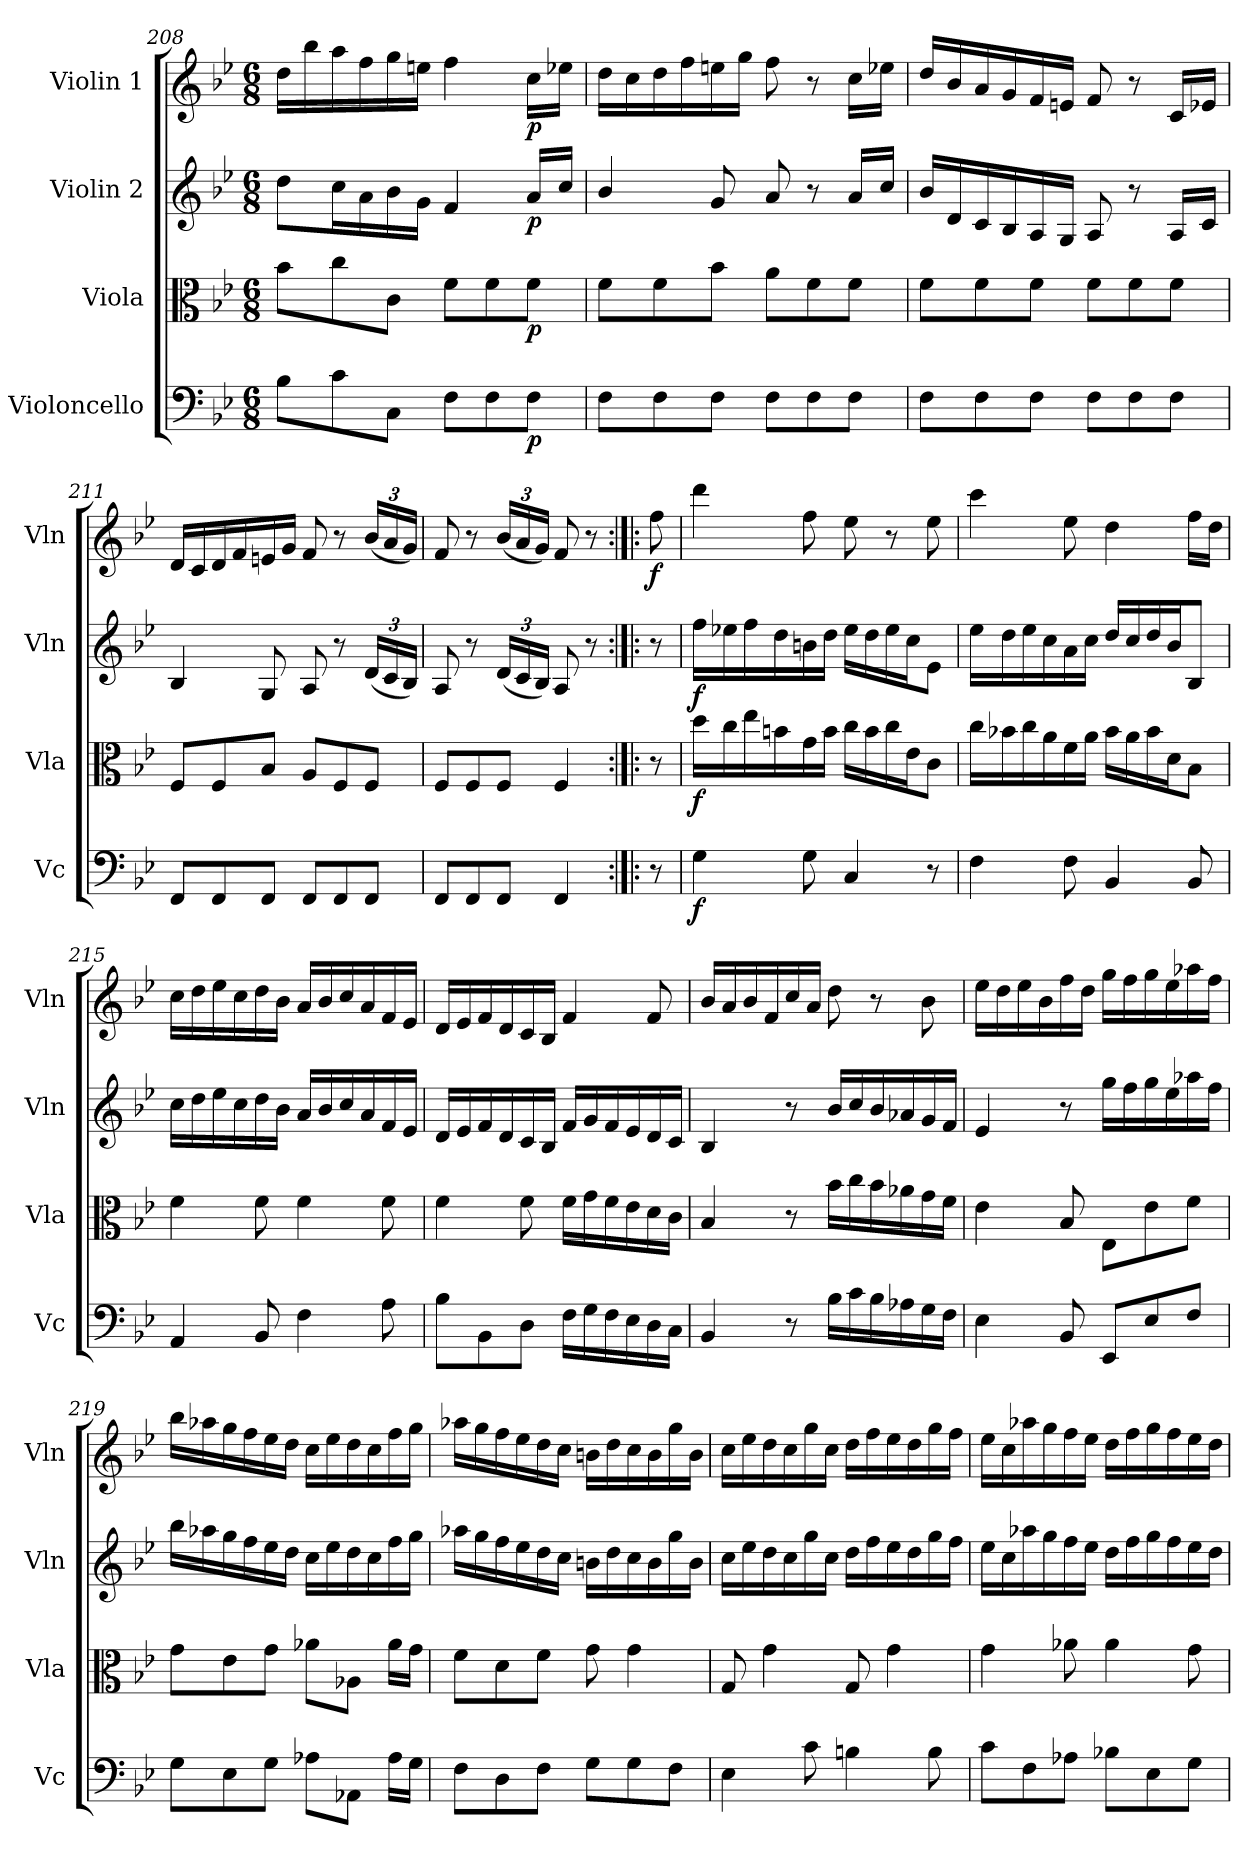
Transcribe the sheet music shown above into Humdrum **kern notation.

**kern	**dynam	**kern	**dynam	**kern	**dynam	**kern	**dynam
*part4	*part4	*part3	*part3	*part2	*part2	*part1	*part1
*staff4	*staff4	*staff3	*staff3	*staff2	*staff2	*staff1	*staff1
*I"Violoncello	*	*I"Viola	*	*I"Violin 2	*	*I"Violin 1	*
*I'Vc	*	*I'Vla	*	*I'Vln	*	*I'Vln	*
*clefF4	*	*clefC3	*	*clefG2	*	*clefG2	*
*k[b-e-]	*	*k[b-e-]	*	*k[b-e-]	*	*k[b-e-]	*
*M6/8	*	*M6/8	*	*M6/8	*	*M6/8	*
=208	=208	=208	=208	=208	=208	=208	=208
8B-\L	.	8b-\L	.	8dd\L	.	16dd\LL	.
.	.	.	.	.	.	16bb-\	.
8c\	.	8cc\	.	16cc\L	.	16aa\	.
.	.	.	.	16a\	.	16ff\	.
8C\J	.	8c\J	.	16b-\	.	16gg\	.
.	.	.	.	16g\JJ	.	16een\JJ	.
8F\L	.	8f\L	.	4f/	.	4ff\	.
8F\	.	8f\	.	.	.	.	.
!	!LO:DY:b	!	!LO:DY:b	!	!LO:DY:b	!	!LO:DY:b
8F\J	p	8f\J	p	16a/LL	p	16cc\LL	p
.	.	.	.	16cc/JJ	.	16ee-X\JJ	.
!!LO:LB:g=z
=209	=209	=209	=209	=209	=209	=209	=209
8F\L	.	8f\L	.	4b-/	.	16dd\LL	.
.	.	.	.	.	.	16cc\	.
8F\	.	8f\	.	.	.	16dd\	.
.	.	.	.	.	.	16ff\	.
8F\J	.	8b-\J	.	8g/	.	16een\	.
.	.	.	.	.	.	16gg\JJ	.
8F\L	.	8a\L	.	8a/	.	8ff\	.
8F\	.	8f\	.	8r	.	8r	.
8F\J	.	8f\J	.	16a/LL	.	16cc\LL	.
.	.	.	.	16cc/JJ	.	16ee-X\JJ	.
=210	=210	=210	=210	=210	=210	=210	=210
8F\L	.	8f\L	.	16b-/LL	.	16dd/LL	.
.	.	.	.	16d/	.	16b-/	.
8F\	.	8f\	.	16c/	.	16a/	.
.	.	.	.	16B-/	.	16g/	.
8F\J	.	8f\J	.	16A/	.	16f/	.
.	.	.	.	16G/JJ	.	16en/JJ	.
8F\L	.	8f\L	.	8A/	.	8f/	.
8F\	.	8f\	.	8r	.	8r	.
8F\J	.	8f\J	.	16A/LL	.	16c/LL	.
.	.	.	.	16c/JJ	.	16e-X/JJ	.
=211	=211	=211	=211	=211	=211	=211	=211
8FF/L	.	8F/L	.	4B-/	.	16d/LL	.
.	.	.	.	.	.	16c/	.
8FF/	.	8F/	.	.	.	16d/	.
.	.	.	.	.	.	16f/	.
8FF/J	.	8B-/J	.	8G/	.	16en/	.
.	.	.	.	.	.	16g/JJ	.
8FF/L	.	8A/L	.	8A/	.	8f/	.
8FF/	.	8F/	.	8r	.	8r	.
*	*	*	*	*Xbrackettup	*	*Xbrackettup	*
8FF/J	.	8F/J	.	(<24d/LL	.	(<24b-/LL	.
.	.	.	.	24c/	.	24a/	.
.	.	.	.	24B-/JJ)	.	24g/JJ)	.
=212	=212	=212	=212	=212	=212	=212	=212
8FF/L	.	8F/L	.	8A/	.	8f/	.
8FF/	.	8F/	.	8r	.	8r	.
8FF/J	.	8F/J	.	(<24d/LL	.	(<24b-/LL	.
.	.	.	.	24c/	.	24a/	.
.	.	.	.	24B-/JJ)	.	24g/JJ)	.
4FF/	.	4F/	.	8A/	.	8f/	.
.	.	.	.	8r	.	8r	.
!!LO:LB:g=z
=212X2:|!|:	=212X2:|!|:	=212X2:|!|:	=212X2:|!|:	=212X2:|!|:	=212X2:|!|:	=212X2:|!|:	=212X2:|!|:
!	!	!	!	!	!	!	!LO:DY:b
8r	.	8r	.	8r	.	8ff\	f
=213	=213	=213	=213	=213	=213	=213	=213
!	!LO:DY:b	!	!LO:DY:b	!	!LO:DY:b	!	!
4G\	f	16dd\LL	f	16ff\LL	f	4ddd\	.
.	.	16cc\	.	16ee-X\	.	.	.
.	.	16ee-\	.	16ff\	.	.	.
.	.	16bn\	.	16dd\	.	.	.
8G\	.	16g\	.	16bn\	.	8ff\	.
.	.	16b\JJ	.	16dd\JJ	.	.	.
4C/	.	16cc\LL	.	16ee-\LL	.	8ee-\	.
.	.	16b\	.	16dd\	.	.	.
.	.	16cc\	.	16ee-\	.	8r	.
.	.	16e-\J	.	16cc\J	.	.	.
8r	.	8c\J	.	8e-\J	.	8ee-\	.
=214	=214	=214	=214	=214	=214	=214	=214
4F\	.	16cc\LL	.	16ee-\LL	.	4ccc\	.
.	.	16b-X\	.	16dd\	.	.	.
.	.	16cc\	.	16ee-\	.	.	.
.	.	16a\	.	16cc\	.	.	.
8F\	.	16f\	.	16a\	.	8ee-\	.
.	.	16a\JJ	.	16cc\JJ	.	.	.
4BB-/	.	16b-\LL	.	16dd/LL	.	4dd\	.
.	.	16a\	.	16cc/	.	.	.
.	.	16b-\	.	16dd/	.	.	.
.	.	16d\J	.	16b-/J	.	.	.
8BB-/	.	8B-\J	.	8B-/J	.	16ff\LL	.
.	.	.	.	.	.	16dd\JJ	.
=215	=215	=215	=215	=215	=215	=215	=215
4AA/	.	4f\	.	16cc\LL	.	16cc\LL	.
.	.	.	.	16dd\	.	16dd\	.
.	.	.	.	16ee-\	.	16ee-\	.
.	.	.	.	16cc\	.	16cc\	.
8BB-/	.	8f\	.	16dd\	.	16dd\	.
.	.	.	.	16b-\JJ	.	16b-\JJ	.
4F\	.	4f\	.	16a/LL	.	16a/LL	.
.	.	.	.	16b-/	.	16b-/	.
.	.	.	.	16cc/	.	16cc/	.
.	.	.	.	16a/	.	16a/	.
8A\	.	8f\	.	16f/	.	16f/	.
.	.	.	.	16e-/JJ	.	16e-/JJ	.
!!LO:LB:g=z
=216	=216	=216	=216	=216	=216	=216	=216
8B-\L	.	4f\	.	16d/LL	.	16d/LL	.
.	.	.	.	16e-/	.	16e-/	.
8BB-\	.	.	.	16f/	.	16f/	.
.	.	.	.	16d/	.	16d/	.
8D\J	.	8f\	.	16c/	.	16c/	.
.	.	.	.	16B-/JJ	.	16B-/JJ	.
16F\LL	.	16f\LL	.	16f/LL	.	4f/	.
16G\	.	16g\	.	16g/	.	.	.
16F\	.	16f\	.	16f/	.	.	.
16E-\	.	16e-\	.	16e-/	.	.	.
16D\	.	16d\	.	16d/	.	8f/	.
16C\JJ	.	16c\JJ	.	16c/JJ	.	.	.
=217	=217	=217	=217	=217	=217	=217	=217
4BB-/	.	4B-/	.	4B-/	.	16b-/LL	.
.	.	.	.	.	.	16a/	.
.	.	.	.	.	.	16b-/	.
.	.	.	.	.	.	16f/	.
8r	.	8r	.	8r	.	16cc/	.
.	.	.	.	.	.	16a/JJ	.
16B-\LL	.	16b-\LL	.	16b-/LL	.	8dd\	.
16c\	.	16cc\	.	16cc/	.	.	.
16B-\	.	16b-\	.	16b-/	.	8r	.
16A-X\	.	16a-X\	.	16a-X/	.	.	.
16G\	.	16g\	.	16g/	.	8b-\	.
16F\JJ	.	16f\JJ	.	16f/JJ	.	.	.
=218	=218	=218	=218	=218	=218	=218	=218
4E-\	.	4e-\	.	4e-/	.	16ee-\LL	.
.	.	.	.	.	.	16dd\	.
.	.	.	.	.	.	16ee-\	.
.	.	.	.	.	.	16b-\	.
8BB-/	.	8B-/	.	8r	.	16ff\	.
.	.	.	.	.	.	16dd\JJ	.
8EE-/L	.	8E-\L	.	16gg\LL	.	16gg\LL	.
.	.	.	.	16ff\	.	16ff\	.
8E-/	.	8e-\	.	16gg\	.	16gg\	.
.	.	.	.	16ee-\	.	16ee-\	.
8F/J	.	8f\J	.	16aa-X\	.	16aa-X\	.
.	.	.	.	16ff\JJ	.	16ff\JJ	.
=219	=219	=219	=219	=219	=219	=219	=219
8G\L	.	8g\L	.	16bb-\LL	.	16bb-\LL	.
.	.	.	.	16aa-X\	.	16aa-X\	.
8E-\	.	8e-\	.	16gg\	.	16gg\	.
.	.	.	.	16ff\	.	16ff\	.
8G\J	.	8g\J	.	16ee-\	.	16ee-\	.
.	.	.	.	16dd\JJ	.	16dd\JJ	.
8A-X\L	.	8a-X\L	.	16cc\LL	.	16cc\LL	.
.	.	.	.	16ee-\	.	16ee-\	.
8AA-X\J	.	8A-X\J	.	16dd\	.	16dd\	.
.	.	.	.	16cc\	.	16cc\	.
16A-\LL	.	16a-\LL	.	16ff\	.	16ff\	.
16G\JJ	.	16g\JJ	.	16gg\JJ	.	16gg\JJ	.
!!LO:LB:g=z
=220	=220	=220	=220	=220	=220	=220	=220
8F\L	.	8f\L	.	16aa-X\LL	.	16aa-X\LL	.
.	.	.	.	16gg\	.	16gg\	.
8D\	.	8d\	.	16ff\	.	16ff\	.
.	.	.	.	16ee-\	.	16ee-\	.
8F\J	.	8f\J	.	16dd\	.	16dd\	.
.	.	.	.	16cc\JJ	.	16cc\JJ	.
8G\L	.	8g\	.	16bn\LL	.	16bn\LL	.
.	.	.	.	16dd\	.	16dd\	.
8G\	.	4g\	.	16cc\	.	16cc\	.
.	.	.	.	16b\	.	16b\	.
8F\J	.	.	.	16gg\	.	16gg\	.
.	.	.	.	16b\JJ	.	16b\JJ	.
=221	=221	=221	=221	=221	=221	=221	=221
4E-\	.	8G/	.	16cc\LL	.	16cc\LL	.
.	.	.	.	16ee-\	.	16ee-\	.
.	.	4g\	.	16dd\	.	16dd\	.
.	.	.	.	16cc\	.	16cc\	.
8c\	.	.	.	16gg\	.	16gg\	.
.	.	.	.	16cc\JJ	.	16cc\JJ	.
4Bn\	.	8G/	.	16dd\LL	.	16dd\LL	.
.	.	.	.	16ff\	.	16ff\	.
.	.	4g\	.	16ee-\	.	16ee-\	.
.	.	.	.	16dd\	.	16dd\	.
8B\	.	.	.	16gg\	.	16gg\	.
.	.	.	.	16ff\JJ	.	16ff\JJ	.
=222	=222	=222	=222	=222	=222	=222	=222
8c\L	.	4g\	.	16ee-\LL	.	16ee-\LL	.
.	.	.	.	16cc\	.	16cc\	.
8F\	.	.	.	16aa-X\	.	16aa-X\	.
.	.	.	.	16gg\	.	16gg\	.
8A-X\J	.	8a-X\	.	16ff\	.	16ff\	.
.	.	.	.	16ee-\JJ	.	16ee-\JJ	.
8B-X\L	.	4a-\	.	16dd\LL	.	16dd\LL	.
.	.	.	.	16ff\	.	16ff\	.
8E-\	.	.	.	16gg\	.	16gg\	.
.	.	.	.	16ff\	.	16ff\	.
8G\J	.	8g\	.	16ee-\	.	16ee-\	.
.	.	.	.	16dd\JJ	.	16dd\JJ	.
=	=	=	=	=	=	=	=
*-	*-	*-	*-	*-	*-	*-	*-
